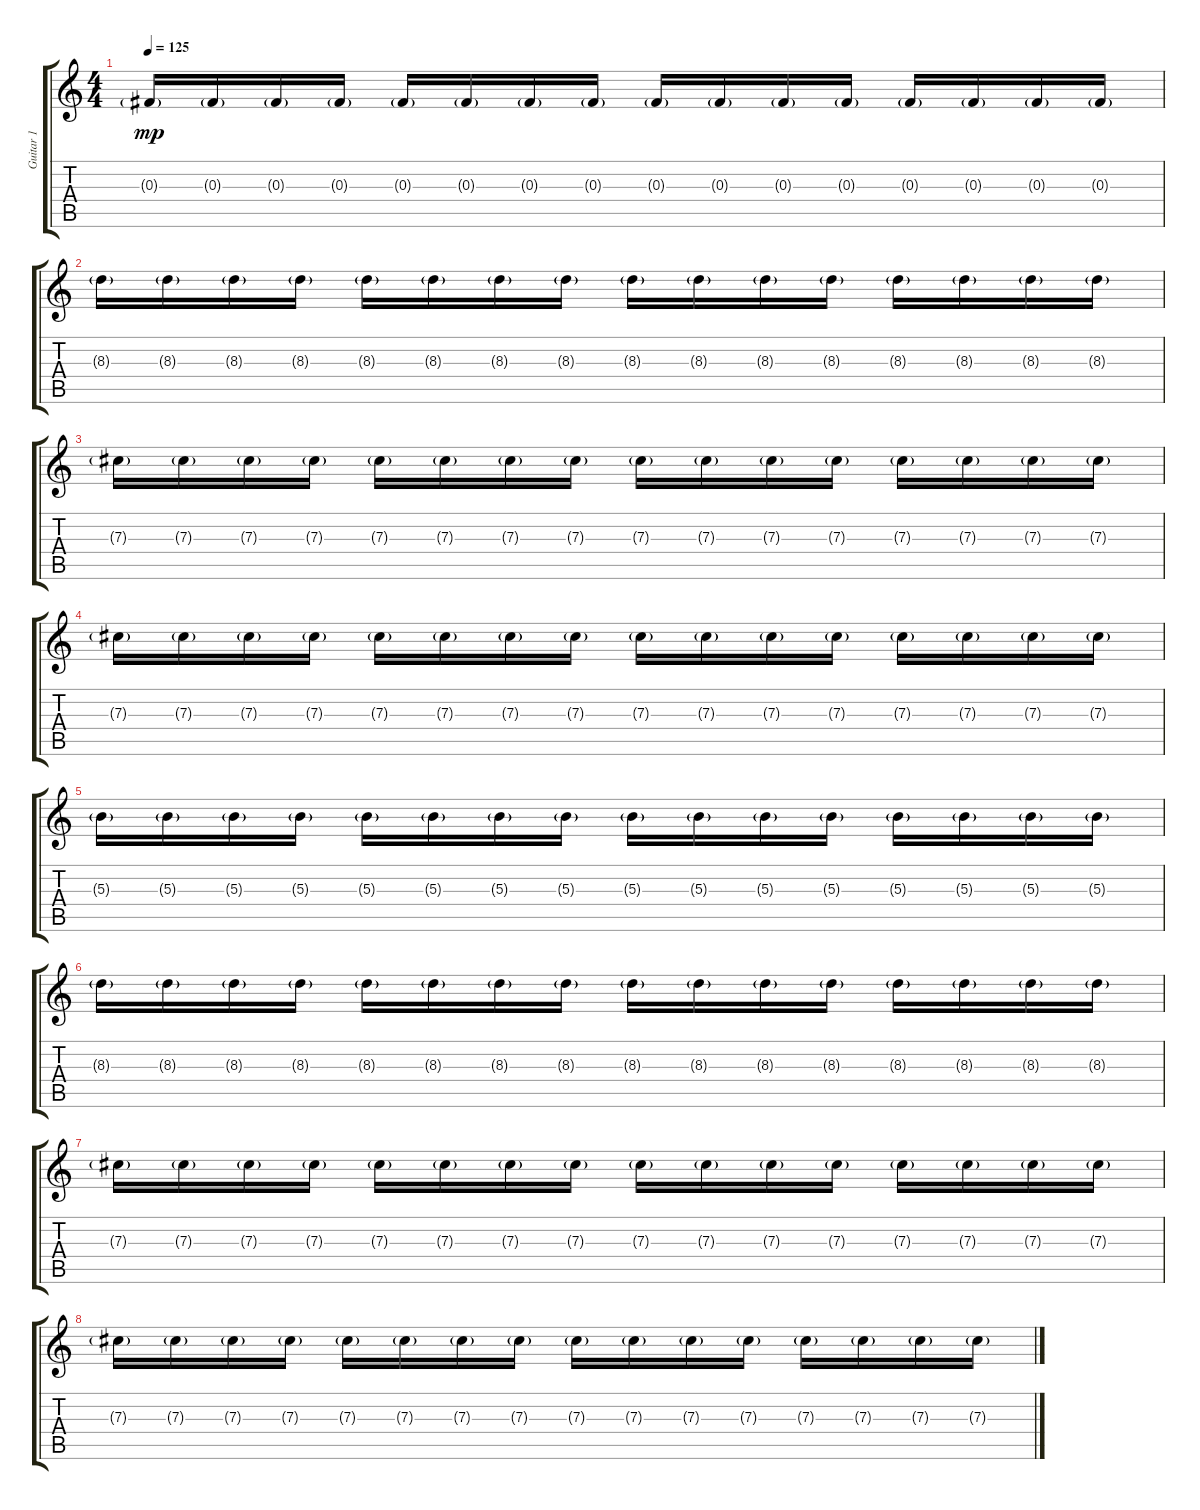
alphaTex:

\track ("Guitar 1" "Guitar 1") {instrument overdrivenguitar}
\staff {score tabs}
\tuning (Eb4 Bb3 Gb3 Db3 Ab2 Eb2) {hide}
\ts (4 4)
\tempo 125
\clef g2
\ks c
0.3{g}.16{dy mp} 0.3{g}.16 0.3{g}.16 0.3{g}.16 0.3{g}.16 0.3{g}.16 0.3{g}.16 0.3{g}.16 0.3{g}.16 0.3{g}.16 0.3{g}.16 0.3{g}.16 0.3{g}.16 0.3{g}.16 0.3{g}.16 0.3{g}.16 |
8.3{g}.16 8.3{g}.16 8.3{g}.16 8.3{g}.16 8.3{g}.16 8.3{g}.16 8.3{g}.16 8.3{g}.16 8.3{g}.16 8.3{g}.16 8.3{g}.16 8.3{g}.16 8.3{g}.16 8.3{g}.16 8.3{g}.16 8.3{g}.16 |
7.3{g}.16 7.3{g}.16 7.3{g}.16 7.3{g}.16 7.3{g}.16 7.3{g}.16 7.3{g}.16 7.3{g}.16 7.3{g}.16 7.3{g}.16 7.3{g}.16 7.3{g}.16 7.3{g}.16 7.3{g}.16 7.3{g}.16 7.3{g}.16 |
7.3{g}.16 7.3{g}.16 7.3{g}.16 7.3{g}.16 7.3{g}.16 7.3{g}.16 7.3{g}.16 7.3{g}.16 7.3{g}.16 7.3{g}.16 7.3{g}.16 7.3{g}.16 7.3{g}.16 7.3{g}.16 7.3{g}.16 7.3{g}.16 |
5.3{g}.16 5.3{g}.16 5.3{g}.16 5.3{g}.16 5.3{g}.16 5.3{g}.16 5.3{g}.16 5.3{g}.16 5.3{g}.16 5.3{g}.16 5.3{g}.16 5.3{g}.16 5.3{g}.16 5.3{g}.16 5.3{g}.16 5.3{g}.16 |
8.3{g}.16 8.3{g}.16 8.3{g}.16 8.3{g}.16 8.3{g}.16 8.3{g}.16 8.3{g}.16 8.3{g}.16 8.3{g}.16 8.3{g}.16 8.3{g}.16 8.3{g}.16 8.3{g}.16 8.3{g}.16 8.3{g}.16 8.3{g}.16 |
7.3{g}.16 7.3{g}.16 7.3{g}.16 7.3{g}.16 7.3{g}.16 7.3{g}.16 7.3{g}.16 7.3{g}.16 7.3{g}.16 7.3{g}.16 7.3{g}.16 7.3{g}.16 7.3{g}.16 7.3{g}.16 7.3{g}.16 7.3{g}.16 |
7.3{g}.16 7.3{g}.16 7.3{g}.16 7.3{g}.16 7.3{g}.16 7.3{g}.16 7.3{g}.16 7.3{g}.16 7.3{g}.16 7.3{g}.16 7.3{g}.16 7.3{g}.16 7.3{g}.16 7.3{g}.16 7.3{g}.16 7.3{g}.16
